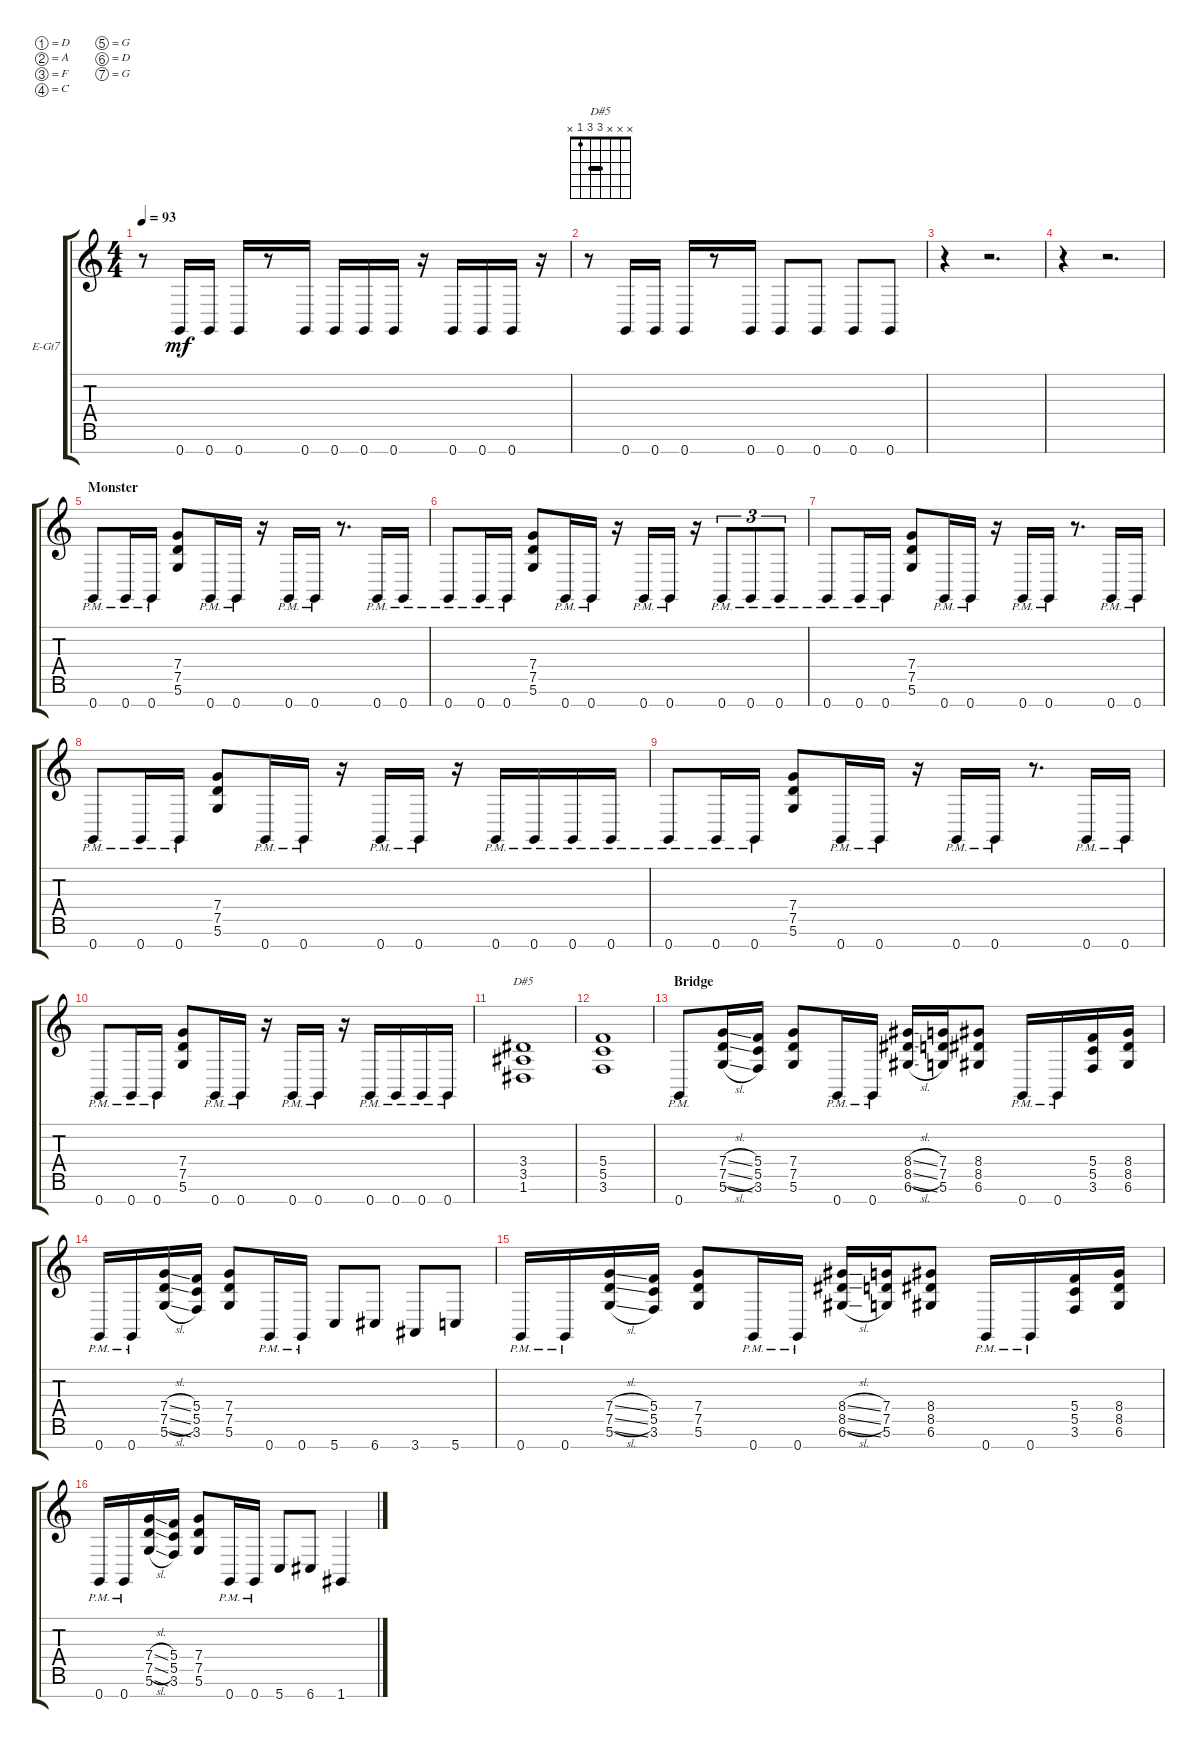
\bracketExtendMode groupsimilarinstruments
\firstSystemTrackNameOrientation horizontal
\otherSystemsTrackNameOrientation horizontal
\track ("Rhytm" "E-Gt7") {solo instrument distortionguitar}
\staff {score tabs}
\tuning (D4 A3 F3 C3 G2 D2 G1)
\chord ("D#5" x x x 3 3 1 x) {barre 3}
\ts (4 4)
\tempo 93
\clef g2
\ks c
r.8{dy mf} 0.7.16 0.7.16 0.7.16 r.8 0.7.16 0.7.16 0.7.16 0.7.16 r.16 0.7.16 0.7.16 0.7.16 r.16 |
r.8 0.7.16 0.7.16 0.7.16 r.8 0.7.16 0.7.8 0.7.8 0.7.8 0.7.8 |
r.4 r.2{d} |
r.4 r.2{d} |
\section ("" "Monster")
0.7{pm}.8 0.7{pm}.16 0.7{pm}.16 (7.4 7.5 5.6).8 0.7{pm}.16 0.7{pm}.16 r.16 0.7{pm}.16 0.7{pm}.16 r.8{d} 0.7{pm}.16 0.7{pm}.16 |
0.7{pm}.8 0.7{pm}.16 0.7{pm}.16 (7.4 7.5 5.6).8 0.7{pm}.16 0.7{pm}.16 r.16 0.7{pm}.16 0.7{pm}.16 r.16 0.7{pm}.8{tu (3 2)} 0.7{pm}.8{tu (3 2)} 0.7{pm}.8{tu (3 2)} |
0.7{pm}.8 0.7{pm}.16 0.7{pm}.16 (7.4 7.5 5.6).8 0.7{pm}.16 0.7{pm}.16 r.16 0.7{pm}.16 0.7{pm}.16 r.8{d} 0.7{pm}.16 0.7{pm}.16 |
0.7{pm}.8 0.7{pm}.16 0.7{pm}.16 (7.4 7.5 5.6).8 0.7{pm}.16 0.7{pm}.16 r.16 0.7{pm}.16 0.7{pm}.16 r.16 0.7{pm}.16 0.7{pm}.16 0.7{pm}.16 0.7{pm}.16 |
0.7{pm}.8 0.7{pm}.16 0.7{pm}.16 (7.4 7.5 5.6).8 0.7{pm}.16 0.7{pm}.16 r.16 0.7{pm}.16 0.7{pm}.16 r.8{d} 0.7{pm}.16 0.7{pm}.16 |
0.7{pm}.8 0.7{pm}.16 0.7{pm}.16 (7.4 7.5 5.6).8 0.7{pm}.16 0.7{pm}.16 r.16 0.7{pm}.16 0.7{pm}.16 r.16 0.7{pm}.16 0.7{pm}.16 0.7{pm}.16 0.7{pm}.16 |
(3.4 3.5 1.6).1{ch "D#5"} |
(5.4 5.5 3.6).1 |
\section ("" "Bridge")
0.7{pm}.8 (7.4{sl} 7.5{sl} 5.6{sl}).16 (5.4 5.5 3.6).16 (7.4 7.5 5.6).8 0.7{pm}.16 0.7{pm}.16 (8.4{sl} 8.5{sl} 6.6{sl}).16 (7.4 7.5 5.6).16 (8.4 8.5 6.6).8 0.7{pm}.16 0.7{pm}.16 (5.4 5.5 3.6).16 (8.4 8.5 6.6).16 |
0.7{pm}.16 0.7{pm}.16 (7.4{sl} 7.5{sl} 5.6{sl}).16 (5.4 5.5 3.6).16 (7.4 7.5 5.6).8 0.7{pm}.16 0.7{pm}.16 5.7.8 6.7.8 3.7.8 5.7.8 |
0.7{pm}.16 0.7{pm}.16 (7.4{sl} 7.5{sl} 5.6{sl}).16 (5.4 5.5 3.6).16 (7.4 7.5 5.6).8 0.7{pm}.16 0.7{pm}.16 (8.4{sl} 8.5{sl} 6.6{sl}).16 (7.4 7.5 5.6).16 (8.4 8.5 6.6).8 0.7{pm}.16 0.7{pm}.16 (5.4 5.5 3.6).16 (8.4 8.5 6.6).16 |
0.7{pm}.16 0.7{pm}.16 (7.4{sl} 7.5{sl} 5.6{sl}).16 (5.4 5.5 3.6).16 (7.4 7.5 5.6).8 0.7{pm}.16 0.7{pm}.16 5.7.8 6.7.8 1.7.4
